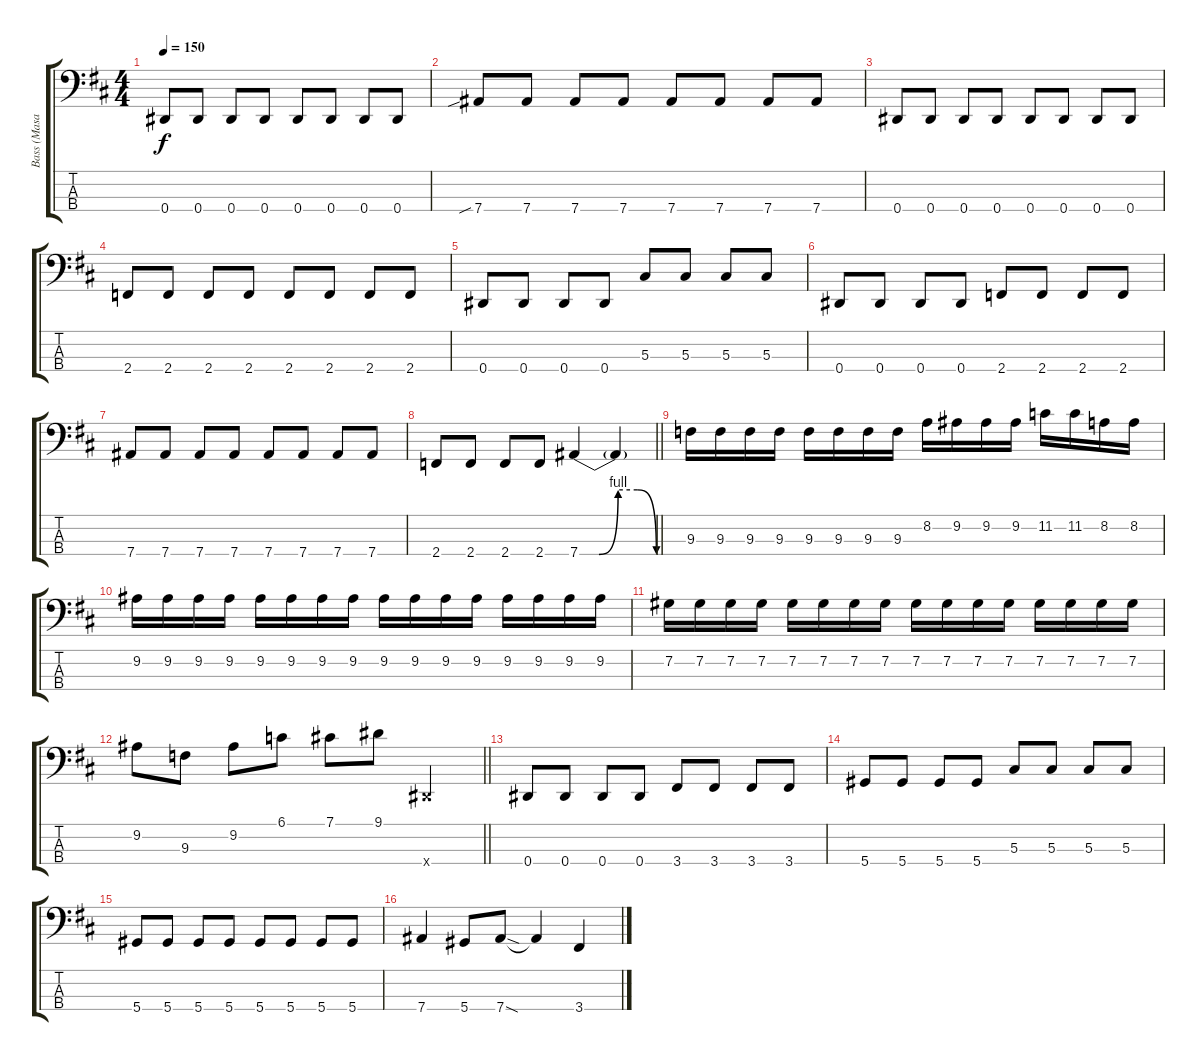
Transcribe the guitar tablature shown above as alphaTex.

\track ("Bass (Masaki)" "Bass (Masa") {instrument electricbassfinger}
\staff {score tabs}
\tuning (Gb2 Db2 Ab1 Eb1) {hide}
\ts (4 4)
\tempo 150
\clef f4
\ks d
0.4.8{dy f} 0.4.8 0.4.8 0.4.8 0.4.8 0.4.8 0.4.8 0.4.8 |
7.4{sib}.8 7.4.8 7.4.8 7.4.8 7.4.8 7.4.8 7.4.8 7.4.8 |
0.4.8 0.4.8 0.4.8 0.4.8 0.4.8 0.4.8 0.4.8 0.4.8 |
2.4.8 2.4.8 2.4.8 2.4.8 2.4.8 2.4.8 2.4.8 2.4.8 |
0.4.8 0.4.8 0.4.8 0.4.8 5.3.8 5.3.8 5.3.8 5.3.8 |
0.4.8 0.4.8 0.4.8 0.4.8 2.4.8 2.4.8 2.4.8 2.4.8 |
7.4.8 7.4.8 7.4.8 7.4.8 7.4.8 7.4.8 7.4.8 7.4.8 |
\barLineRight lightlight
2.4.8 2.4.8 2.4.8 2.4.8 7.4{be (custom 0 0 15 0 30 4 45 4 60 0)}.4 7.4{t}.4 |
9.3.16 9.3.16 9.3.16 9.3.16 9.3.16 9.3.16 9.3.16 9.3.16 8.2.16 9.2.16 9.2.16 9.2.16 11.2.16 11.2.16 8.2.16 8.2.16 |
9.2.16 9.2.16 9.2.16 9.2.16 9.2.16 9.2.16 9.2.16 9.2.16 9.2.16 9.2.16 9.2.16 9.2.16 9.2.16 9.2.16 9.2.16 9.2.16 |
7.2.16 7.2.16 7.2.16 7.2.16 7.2.16 7.2.16 7.2.16 7.2.16 7.2.16 7.2.16 7.2.16 7.2.16 7.2.16 7.2.16 7.2.16 7.2.16 |
\barLineRight lightlight
9.2.8 9.3.8 9.2.8 6.1.8 7.1.8 9.1.8 0.4{x}.4 |
0.4.8 0.4.8 0.4.8 0.4.8 3.4.8 3.4.8 3.4.8 3.4.8 |
5.4.8 5.4.8 5.4.8 5.4.8 5.3.8 5.3.8 5.3.8 5.3.8 |
5.4.8 5.4.8 5.4.8 5.4.8 5.4.8 5.4.8 5.4.8 5.4.8 |
7.4.4 5.4.8 7.4{sod}.8 7.4{t}.4 3.4.4
